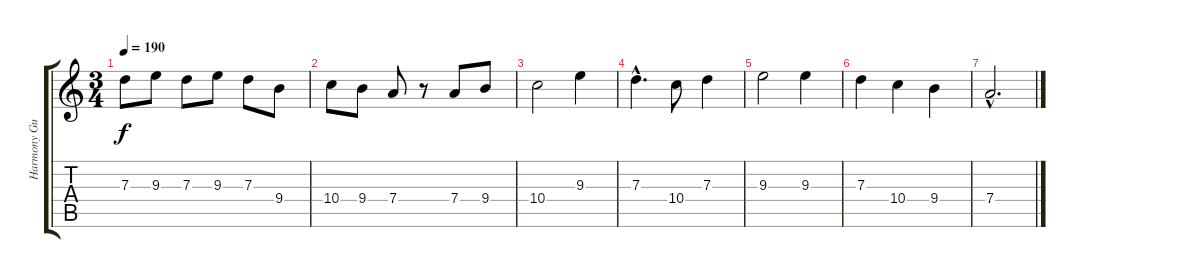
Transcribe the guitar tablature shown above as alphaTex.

\track ("Harmony Guitar" "Harmony Gu") {instrument distortionguitar}
\staff {score tabs}
\tuning (E4 B3 G3 D3 A2 E2) {hide}
\ts (3 4)
\tempo 190
\clef g2
\ks c
7.3.8{dy f} 9.3.8 7.3.8 9.3.8 7.3.8 9.4.8 |
10.4.8 9.4.8 7.4.8 r.8 7.4.8 9.4.8 |
10.4.2 9.3.4 |
7.3{hac}.4{d} 10.4.8 7.3.4 |
9.3.2 9.3.4 |
7.3.4 10.4.4 9.4.4 |
7.4{hac}.2{d}
